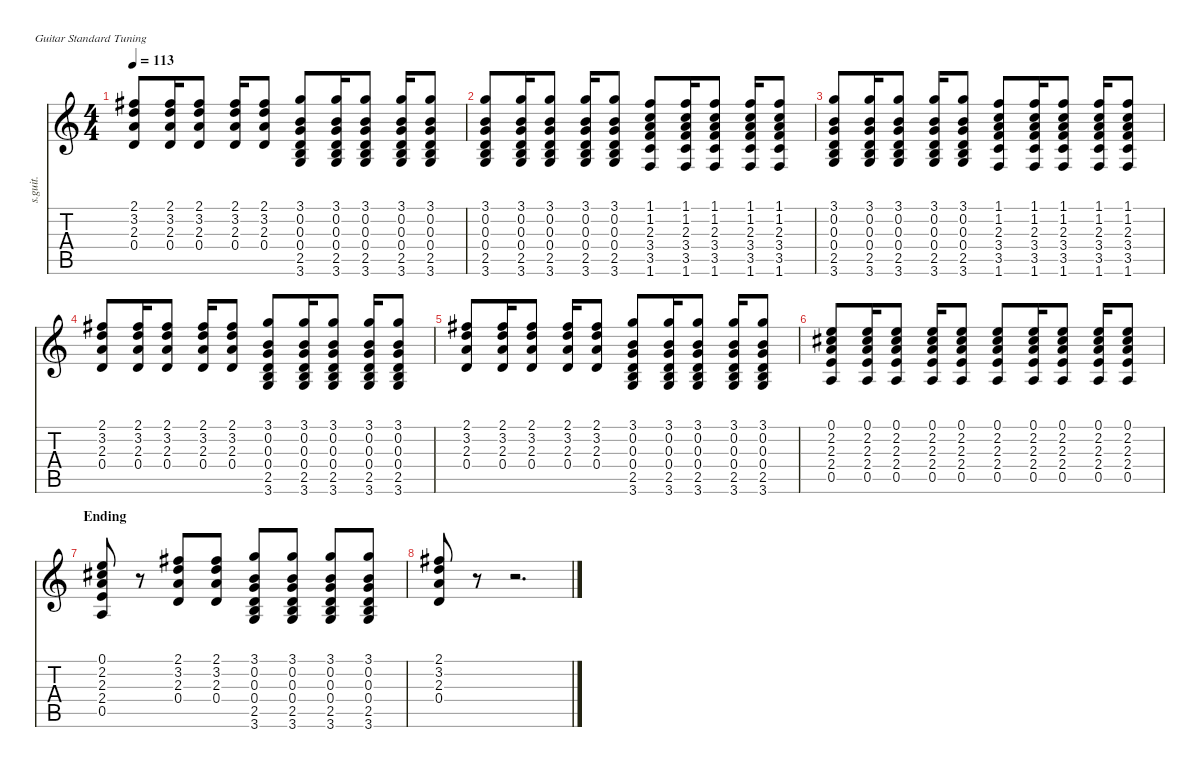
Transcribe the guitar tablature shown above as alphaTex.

\defaultSystemsLayout 4
\hideDynamics
\bracketExtendMode nobrackets
\track ("Guitar (Right)" "s.guit.") {instrument overdrivenguitar}
\staff {score tabs}
\tuning (E4 B3 G3 D3 A2 E2)
\ts (4 4)
\tempo 113
\clef g2
\ks c
(2.1{acc #} 3.2 2.3 0.4).8{lyrics (0 "") lyrics (1 "") lyrics (2 "") lyrics (3 "") lyrics (4 "") dy f} (2.1{acc #} 3.2 2.3 0.4).16{lyrics (0 "") lyrics (1 "") lyrics (2 "") lyrics (3 "") lyrics (4 "")} (2.1{acc #} 3.2 2.3 0.4).8{lyrics (0 "") lyrics (1 "") lyrics (2 "") lyrics (3 "") lyrics (4 "")} (2.1{acc #} 3.2 2.3 0.4).16{lyrics (0 "") lyrics (1 "") lyrics (2 "") lyrics (3 "") lyrics (4 "")} (2.1{acc #} 3.2 2.3 0.4).8{lyrics (0 "") lyrics (1 "") lyrics (2 "") lyrics (3 "") lyrics (4 "")} (3.1 0.2 0.3 0.4 2.5 3.6).8{lyrics (0 "") lyrics (1 "") lyrics (2 "") lyrics (3 "") lyrics (4 "")} (3.1 0.2 0.3 0.4 2.5 3.6).16{lyrics (0 "") lyrics (1 "") lyrics (2 "") lyrics (3 "") lyrics (4 "")} (3.1 0.2 0.3 0.4 2.5 3.6).8{lyrics (0 "") lyrics (1 "") lyrics (2 "") lyrics (3 "") lyrics (4 "")} (3.1 0.2 0.3 0.4 2.5 3.6).16{lyrics (0 "") lyrics (1 "") lyrics (2 "") lyrics (3 "") lyrics (4 "")} (3.1 0.2 0.3 0.4 2.5 3.6).8{lyrics (0 "") lyrics (1 "") lyrics (2 "") lyrics (3 "") lyrics (4 "")} |
(3.1 0.2 0.3 0.4 2.5 3.6).8{lyrics (0 "") lyrics (1 "") lyrics (2 "") lyrics (3 "") lyrics (4 "")} (3.1 0.2 0.3 0.4 2.5 3.6).16{lyrics (0 "") lyrics (1 "") lyrics (2 "") lyrics (3 "") lyrics (4 "")} (3.1 0.2 0.3 0.4 2.5 3.6).8{lyrics (0 "") lyrics (1 "") lyrics (2 "") lyrics (3 "") lyrics (4 "")} (3.1 0.2 0.3 0.4 2.5 3.6).16{lyrics (0 "") lyrics (1 "") lyrics (2 "") lyrics (3 "") lyrics (4 "")} (3.1 0.2 0.3 0.4 2.5 3.6).8{lyrics (0 "") lyrics (1 "") lyrics (2 "") lyrics (3 "") lyrics (4 "")} (1.1 1.2 2.3 3.4 3.5 1.6).8{lyrics (0 "") lyrics (1 "") lyrics (2 "") lyrics (3 "") lyrics (4 "")} (1.1 1.2 2.3 3.4 3.5 1.6).16{lyrics (0 "") lyrics (1 "") lyrics (2 "") lyrics (3 "") lyrics (4 "")} (1.1 1.2 2.3 3.4 3.5 1.6).8{lyrics (0 "") lyrics (1 "") lyrics (2 "") lyrics (3 "") lyrics (4 "")} (1.1 1.2 2.3 3.4 3.5 1.6).16{lyrics (0 "") lyrics (1 "") lyrics (2 "") lyrics (3 "") lyrics (4 "")} (1.1 1.2 2.3 3.4 3.5 1.6).8{lyrics (0 "") lyrics (1 "") lyrics (2 "") lyrics (3 "") lyrics (4 "")} |
(3.1 0.2 0.3 0.4 2.5 3.6).8{lyrics (0 "") lyrics (1 "") lyrics (2 "") lyrics (3 "") lyrics (4 "")} (3.1 0.2 0.3 0.4 2.5 3.6).16{lyrics (0 "") lyrics (1 "") lyrics (2 "") lyrics (3 "") lyrics (4 "")} (3.1 0.2 0.3 0.4 2.5 3.6).8{lyrics (0 "") lyrics (1 "") lyrics (2 "") lyrics (3 "") lyrics (4 "")} (3.1 0.2 0.3 0.4 2.5 3.6).16{lyrics (0 "") lyrics (1 "") lyrics (2 "") lyrics (3 "") lyrics (4 "")} (3.1 0.2 0.3 0.4 2.5 3.6).8{lyrics (0 "") lyrics (1 "") lyrics (2 "") lyrics (3 "") lyrics (4 "")} (1.1 1.2 2.3 3.4 3.5 1.6).8{lyrics (0 "") lyrics (1 "") lyrics (2 "") lyrics (3 "") lyrics (4 "")} (1.1 1.2 2.3 3.4 3.5 1.6).16{lyrics (0 "") lyrics (1 "") lyrics (2 "") lyrics (3 "") lyrics (4 "")} (1.1 1.2 2.3 3.4 3.5 1.6).8{lyrics (0 "") lyrics (1 "") lyrics (2 "") lyrics (3 "") lyrics (4 "")} (1.1 1.2 2.3 3.4 3.5 1.6).16{lyrics (0 "") lyrics (1 "") lyrics (2 "") lyrics (3 "") lyrics (4 "")} (1.1 1.2 2.3 3.4 3.5 1.6).8{lyrics (0 "") lyrics (1 "") lyrics (2 "") lyrics (3 "") lyrics (4 "")} |
(2.1{acc #} 3.2 2.3 0.4).8{lyrics (0 "") lyrics (1 "") lyrics (2 "") lyrics (3 "") lyrics (4 "")} (2.1{acc #} 3.2 2.3 0.4).16{lyrics (0 "") lyrics (1 "") lyrics (2 "") lyrics (3 "") lyrics (4 "")} (2.1{acc #} 3.2 2.3 0.4).8{lyrics (0 "") lyrics (1 "") lyrics (2 "") lyrics (3 "") lyrics (4 "")} (2.1{acc #} 3.2 2.3 0.4).16{lyrics (0 "") lyrics (1 "") lyrics (2 "") lyrics (3 "") lyrics (4 "")} (2.1{acc #} 3.2 2.3 0.4).8{lyrics (0 "") lyrics (1 "") lyrics (2 "") lyrics (3 "") lyrics (4 "")} (3.1 0.2 0.3 0.4 2.5 3.6).8{lyrics (0 "") lyrics (1 "") lyrics (2 "") lyrics (3 "") lyrics (4 "")} (3.1 0.2 0.3 0.4 2.5 3.6).16{lyrics (0 "") lyrics (1 "") lyrics (2 "") lyrics (3 "") lyrics (4 "")} (3.1 0.2 0.3 0.4 2.5 3.6).8{lyrics (0 "") lyrics (1 "") lyrics (2 "") lyrics (3 "") lyrics (4 "")} (3.1 0.2 0.3 0.4 2.5 3.6).16{lyrics (0 "") lyrics (1 "") lyrics (2 "") lyrics (3 "") lyrics (4 "")} (3.1 0.2 0.3 0.4 2.5 3.6).8{lyrics (0 "") lyrics (1 "") lyrics (2 "") lyrics (3 "") lyrics (4 "")} |
(2.1{acc #} 3.2 2.3 0.4).8{lyrics (0 "") lyrics (1 "") lyrics (2 "") lyrics (3 "") lyrics (4 "")} (2.1{acc #} 3.2 2.3 0.4).16{lyrics (0 "") lyrics (1 "") lyrics (2 "") lyrics (3 "") lyrics (4 "")} (2.1{acc #} 3.2 2.3 0.4).8{lyrics (0 "") lyrics (1 "") lyrics (2 "") lyrics (3 "") lyrics (4 "")} (2.1{acc #} 3.2 2.3 0.4).16{lyrics (0 "") lyrics (1 "") lyrics (2 "") lyrics (3 "") lyrics (4 "")} (2.1{acc #} 3.2 2.3 0.4).8{lyrics (0 "") lyrics (1 "") lyrics (2 "") lyrics (3 "") lyrics (4 "")} (3.1 0.2 0.3 0.4 2.5 3.6).8{lyrics (0 "") lyrics (1 "") lyrics (2 "") lyrics (3 "") lyrics (4 "")} (3.1 0.2 0.3 0.4 2.5 3.6).16{lyrics (0 "") lyrics (1 "") lyrics (2 "") lyrics (3 "") lyrics (4 "")} (3.1 0.2 0.3 0.4 2.5 3.6).8{lyrics (0 "") lyrics (1 "") lyrics (2 "") lyrics (3 "") lyrics (4 "")} (3.1 0.2 0.3 0.4 2.5 3.6).16{lyrics (0 "") lyrics (1 "") lyrics (2 "") lyrics (3 "") lyrics (4 "")} (3.1 0.2 0.3 0.4 2.5 3.6).8{lyrics (0 "") lyrics (1 "") lyrics (2 "") lyrics (3 "") lyrics (4 "")} |
(0.1 2.2{acc #} 2.3 2.4 0.5).8{lyrics (0 "") lyrics (1 "") lyrics (2 "") lyrics (3 "") lyrics (4 "")} (0.1 2.2{acc #} 2.3 2.4 0.5).16{lyrics (0 "") lyrics (1 "") lyrics (2 "") lyrics (3 "") lyrics (4 "")} (0.1 2.2{acc #} 2.3 2.4 0.5).8{lyrics (0 "") lyrics (1 "") lyrics (2 "") lyrics (3 "") lyrics (4 "")} (0.1 2.2{acc #} 2.3 2.4 0.5).16{lyrics (0 "") lyrics (1 "") lyrics (2 "") lyrics (3 "") lyrics (4 "")} (0.1 2.2{acc #} 2.3 2.4 0.5).8{lyrics (0 "") lyrics (1 "") lyrics (2 "") lyrics (3 "") lyrics (4 "")} (0.1 2.2{acc #} 2.3 2.4 0.5).8{lyrics (0 "") lyrics (1 "") lyrics (2 "") lyrics (3 "") lyrics (4 "")} (0.1 2.2{acc #} 2.3 2.4 0.5).16{lyrics (0 "") lyrics (1 "") lyrics (2 "") lyrics (3 "") lyrics (4 "")} (0.1 2.2{acc #} 2.3 2.4 0.5).8{lyrics (0 "") lyrics (1 "") lyrics (2 "") lyrics (3 "") lyrics (4 "")} (0.1 2.2{acc #} 2.3 2.4 0.5).16{lyrics (0 "") lyrics (1 "") lyrics (2 "") lyrics (3 "") lyrics (4 "")} (0.1 2.2{acc #} 2.3 2.4 0.5).8{lyrics (0 "") lyrics (1 "") lyrics (2 "") lyrics (3 "") lyrics (4 "")} |
\section ("" "Ending")
(0.1 2.2{acc #} 2.3 2.4 0.5).8{lyrics (0 "") lyrics (1 "") lyrics (2 "") lyrics (3 "") lyrics (4 "")} r.8 (2.1{acc #} 3.2 2.3 0.4).8{lyrics (0 "") lyrics (1 "") lyrics (2 "") lyrics (3 "") lyrics (4 "")} (2.1{acc #} 3.2 2.3 0.4).8{lyrics (0 "") lyrics (1 "") lyrics (2 "") lyrics (3 "") lyrics (4 "")} (3.1 0.2 0.3 0.4 2.5 3.6).8{lyrics (0 "") lyrics (1 "") lyrics (2 "") lyrics (3 "") lyrics (4 "")} (3.1 0.2 0.3 0.4 2.5 3.6).8{lyrics (0 "") lyrics (1 "") lyrics (2 "") lyrics (3 "") lyrics (4 "")} (3.1 0.2 0.3 0.4 2.5 3.6).8{lyrics (0 "") lyrics (1 "") lyrics (2 "") lyrics (3 "") lyrics (4 "")} (3.1 0.2 0.3 0.4 2.5 3.6).8{lyrics (0 "") lyrics (1 "") lyrics (2 "") lyrics (3 "") lyrics (4 "")} |
(2.1{acc #} 3.2 2.3 0.4).8{lyrics (0 "") lyrics (1 "") lyrics (2 "") lyrics (3 "") lyrics (4 "")} r.8 r.2{d}
